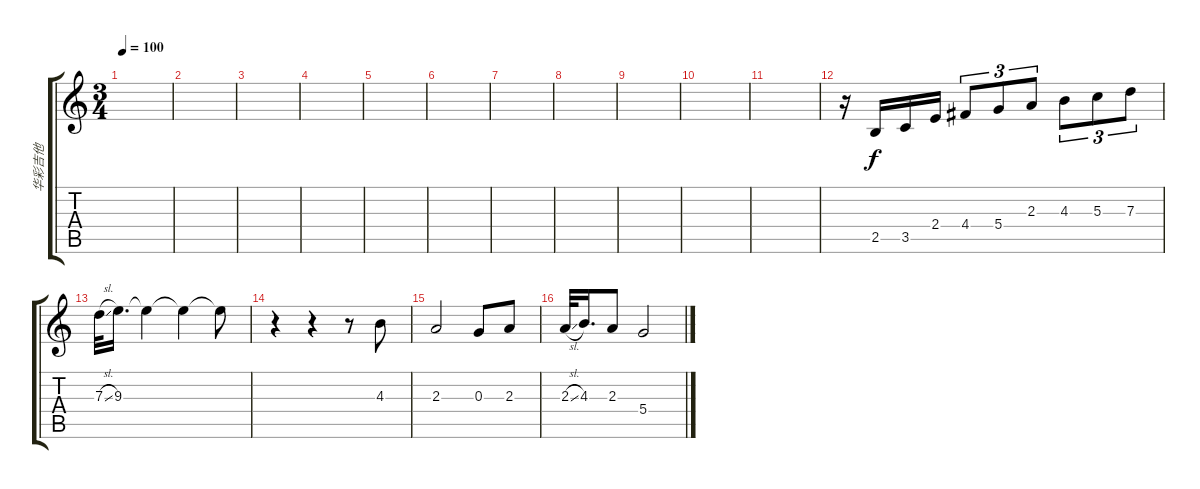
\track ("华彩吉他" "华彩吉他") {instrument acousticguitarnylon}
\staff {score tabs}
\tuning (E4 B3 G3 D3 A2 E2) {hide}
\ts (3 4)
\tempo 100
\clef g2
\ks c
|
|
|
|
|
|
|
|
|
|
|
r.16 2.5.16 3.5.16 2.4.16 4.4.8{tu (3 2)} 5.4.8{tu (3 2)} 2.3.8{tu (3 2)} 4.3.8{tu (3 2)} 5.3.8{tu (3 2)} 7.3.8{tu (3 2)} |
7.3{sl}.32 9.3.16{d} 9.3{t}.4 9.3{t}.4 9.3{t}.8 |
r.4 r.4 r.8 4.3.8 |
2.3.2 0.3.8 2.3.8 |
2.3{sl}.32 4.3.16{d} 2.3.8 5.4.2
